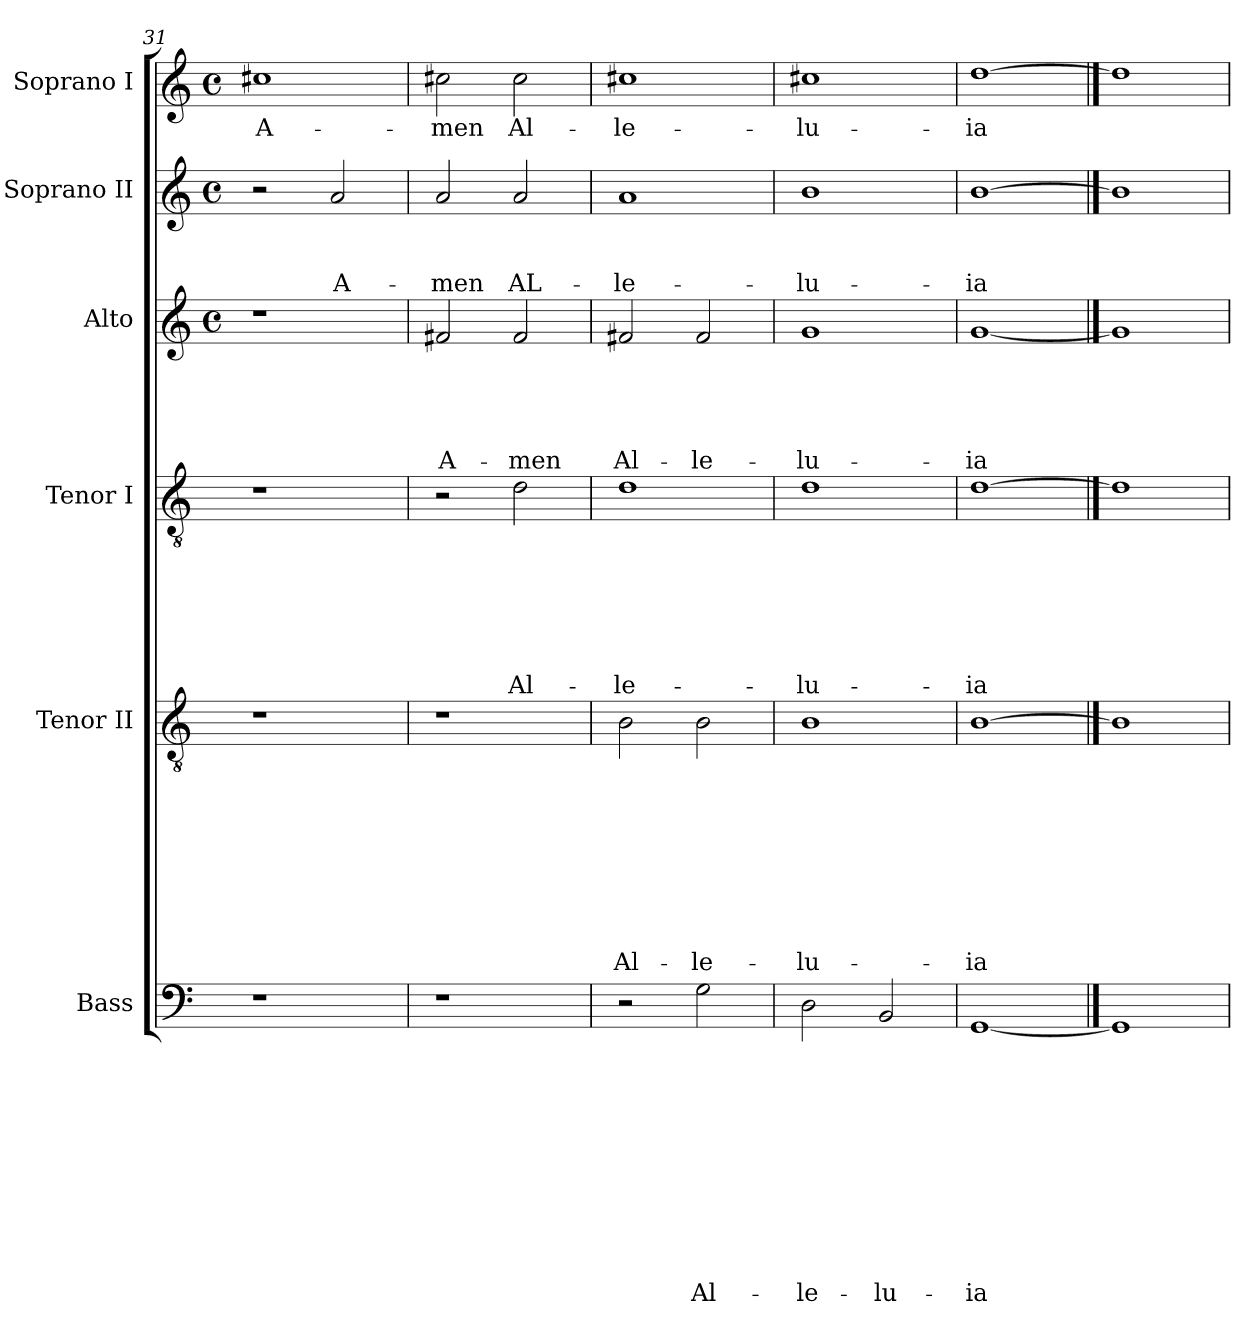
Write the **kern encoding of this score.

**kern	**text	**text	**text	**text	**text	**text	**text	**text	**text	**text	**text	**kern	**text	**text	**text	**text	**text	**text	**text	**text	**text	**kern	**text	**text	**text	**text	**text	**text	**text	**kern	**text	**text	**text	**text	**text	**kern	**text	**text	**text	**kern	**text
*part6	*part6	*part6	*part6	*part6	*part6	*part6	*part6	*part6	*part6	*part6	*part6	*part5	*part5	*part5	*part5	*part5	*part5	*part5	*part5	*part5	*part5	*part4	*part4	*part4	*part4	*part4	*part4	*part4	*part4	*part3	*part3	*part3	*part3	*part3	*part3	*part2	*part2	*part2	*part2	*part1	*part1
*staff6	*staff6	*staff6	*staff6	*staff6	*staff6	*staff6	*staff6	*staff6	*staff6	*staff6	*staff6	*staff5	*staff5	*staff5	*staff5	*staff5	*staff5	*staff5	*staff5	*staff5	*staff5	*staff4	*staff4	*staff4	*staff4	*staff4	*staff4	*staff4	*staff4	*staff3	*staff3	*staff3	*staff3	*staff3	*staff3	*staff2	*staff2	*staff2	*staff2	*staff1	*staff1
*I"Bass	*	*	*	*	*	*	*	*	*	*	*	*I"Tenor II	*	*	*	*	*	*	*	*	*	*I"Tenor I	*	*	*	*	*	*	*	*I"Alto	*	*	*	*	*	*I"Soprano II	*	*	*	*I"Soprano I	*
*I'B	*	*	*	*	*	*	*	*	*	*	*	*I'T II	*	*	*	*	*	*	*	*	*	*I'T I	*	*	*	*	*	*	*	*I'A	*	*	*	*	*	*I'S II	*	*	*	*I'S I	*
!!LO:LB:g=z
*clefF4	*	*	*	*	*	*	*	*	*	*	*	*clefGv2	*	*	*	*	*	*	*	*	*	*clefGv2	*	*	*	*	*	*	*	*clefG2	*	*	*	*	*	*clefG2	*	*	*	*clefG2	*
*k[]	*	*	*	*	*	*	*	*	*	*	*	*k[]	*	*	*	*	*	*	*	*	*	*k[]	*	*	*	*	*	*	*	*k[]	*	*	*	*	*	*k[]	*	*	*	*k[]	*
*C:	*	*	*	*	*	*	*	*	*	*	*	*C:	*	*	*	*	*	*	*	*	*	*C:	*	*	*	*	*	*	*	*C:	*	*	*	*	*	*C:	*	*	*	*C:	*
*	*	*	*	*	*	*	*	*	*	*	*	*	*	*	*	*	*	*	*	*	*	*	*	*	*	*	*	*	*	*M4/4	*	*	*	*	*	*M4/4	*	*	*	*M4/4	*
*	*	*	*	*	*	*	*	*	*	*	*	*	*	*	*	*	*	*	*	*	*	*	*	*	*	*	*	*	*	*met(c)	*	*	*	*	*	*met(c)	*	*	*	*met(c)	*
=31	=31	=31	=31	=31	=31	=31	=31	=31	=31	=31	=31	=31	=31	=31	=31	=31	=31	=31	=31	=31	=31	=31	=31	=31	=31	=31	=31	=31	=31	=31	=31	=31	=31	=31	=31	=31	=31	=31	=31	=31	=31
!	!	!	!	!	!	!	!	!	!	!	!	!	!	!	!	!	!	!	!	!	!	!	!	!	!	!	!	!	!	!	!	!	!	!	!	!	!	!	!	!	!LO:LY:b
1r	.	.	.	.	.	.	.	.	.	.	.	1r	.	.	.	.	.	.	.	.	.	1r	.	.	.	.	.	.	.	1r	.	.	.	.	.	2r	.	.	.	1cc#X	A-
!	!	!	!	!	!	!	!	!	!	!	!	!	!	!	!	!	!	!	!	!	!	!	!	!	!	!	!	!	!	!	!	!	!	!	!	!	!	!	!LO:LY:b	!	!
.	.	.	.	.	.	.	.	.	.	.	.	.	.	.	.	.	.	.	.	.	.	.	.	.	.	.	.	.	.	.	.	.	.	.	.	2a/	.	.	A-	.	.
=32	=32	=32	=32	=32	=32	=32	=32	=32	=32	=32	=32	=32	=32	=32	=32	=32	=32	=32	=32	=32	=32	=32	=32	=32	=32	=32	=32	=32	=32	=32	=32	=32	=32	=32	=32	=32	=32	=32	=32	=32	=32
!	!	!	!	!	!	!	!	!	!	!	!	!	!	!	!	!	!	!	!	!	!	!	!	!	!	!	!	!	!	!	!	!	!	!	!LO:LY:b	!	!	!	!LO:LY:b	!	!LO:LY:b
1r	.	.	.	.	.	.	.	.	.	.	.	1r	.	.	.	.	.	.	.	.	.	2r	.	.	.	.	.	.	.	2f#X/	.	.	.	.	A-	2a/	.	.	-men	2cc#X\	-men
!	!	!	!	!	!	!	!	!	!	!	!	!	!	!	!	!	!	!	!	!	!	!	!	!	!	!	!	!	!LO:LY:b	!	!	!	!	!	!LO:LY:b	!	!	!	!LO:LY:b	!	!LO:LY:b
.	.	.	.	.	.	.	.	.	.	.	.	.	.	.	.	.	.	.	.	.	.	2d\	.	.	.	.	.	.	Al-	2f#/	.	.	.	.	-men	2a/	.	.	AL-	2cc#\	Al-
=33	=33	=33	=33	=33	=33	=33	=33	=33	=33	=33	=33	=33	=33	=33	=33	=33	=33	=33	=33	=33	=33	=33	=33	=33	=33	=33	=33	=33	=33	=33	=33	=33	=33	=33	=33	=33	=33	=33	=33	=33	=33
!	!	!	!	!	!	!	!	!	!	!	!	!	!	!	!	!	!	!	!	!	!LO:LY:b	!	!	!	!	!	!	!	!LO:LY:b	!	!	!	!	!	!LO:LY:b	!	!	!	!LO:LY:b	!	!LO:LY:b
2r	.	.	.	.	.	.	.	.	.	.	.	2B\	.	.	.	.	.	.	.	.	Al-	1d	.	.	.	.	.	.	-le-	2f#X/	.	.	.	.	Al-	1a	.	.	-le-	1cc#X	-le-
!	!	!	!	!	!	!	!	!	!	!	!LO:LY:b	!	!	!	!	!	!	!	!	!	!LO:LY:b	!	!	!	!	!	!	!	!	!	!	!	!	!	!LO:LY:b	!	!	!	!	!	!
2G\	.	.	.	.	.	.	.	.	.	.	Al-	2B\	.	.	.	.	.	.	.	.	-le-	.	.	.	.	.	.	.	.	2f#/	.	.	.	.	-le-	.	.	.	.	.	.
=34	=34	=34	=34	=34	=34	=34	=34	=34	=34	=34	=34	=34	=34	=34	=34	=34	=34	=34	=34	=34	=34	=34	=34	=34	=34	=34	=34	=34	=34	=34	=34	=34	=34	=34	=34	=34	=34	=34	=34	=34	=34
!	!	!	!	!	!	!	!	!	!	!	!LO:LY:b	!	!	!	!	!	!	!	!	!	!LO:LY:b	!	!	!	!	!	!	!	!LO:LY:b	!	!	!	!	!	!LO:LY:b	!	!	!	!LO:LY:b	!	!LO:LY:b
2D\	.	.	.	.	.	.	.	.	.	.	-le-	1B	.	.	.	.	.	.	.	.	-lu-	1d	.	.	.	.	.	.	-lu-	1g	.	.	.	.	-lu-	1b	.	.	-lu-	1cc#X	-lu-
!	!	!	!	!	!	!	!	!	!	!	!LO:LY:b	!	!	!	!	!	!	!	!	!	!	!	!	!	!	!	!	!	!	!	!	!	!	!	!	!	!	!	!	!	!
2BB/	.	.	.	.	.	.	.	.	.	.	-lu-	.	.	.	.	.	.	.	.	.	.	.	.	.	.	.	.	.	.	.	.	.	.	.	.	.	.	.	.	.	.
=35	=35	=35	=35	=35	=35	=35	=35	=35	=35	=35	=35	=35	=35	=35	=35	=35	=35	=35	=35	=35	=35	=35	=35	=35	=35	=35	=35	=35	=35	=35	=35	=35	=35	=35	=35	=35	=35	=35	=35	=35	=35
!	!	!	!	!	!	!	!	!	!	!	!LO:LY:b:rj	!	!	!	!	!	!	!	!	!	!LO:LY:b:rj	!	!	!	!	!	!	!	!LO:LY:b:rj	!	!	!	!	!	!LO:LY:b:rj	!	!	!	!LO:LY:b:rj	!	!LO:LY:b:rj
[1GG	.	.	.	.	.	.	.	.	.	.	-ia	[1B	.	.	.	.	.	.	.	.	-ia	[1d	.	.	.	.	.	.	-ia	[1g	.	.	.	.	-ia	[1b	.	.	-ia	[1dd	-ia
==36	==36	==36	==36	==36	==36	==36	==36	==36	==36	==36	==36	==36	==36	==36	==36	==36	==36	==36	==36	==36	==36	==36	==36	==36	==36	==36	==36	==36	==36	==36	==36	==36	==36	==36	==36	==36	==36	==36	==36	==36	==36
1GG]	.	.	.	.	.	.	.	.	.	.	.	1B]	.	.	.	.	.	.	.	.	.	1d]	.	.	.	.	.	.	.	1g]	.	.	.	.	.	1b]	.	.	.	1dd]	.
=	=	=	=	=	=	=	=	=	=	=	=	=	=	=	=	=	=	=	=	=	=	=	=	=	=	=	=	=	=	=	=	=	=	=	=	=	=	=	=	=	=
*-	*-	*-	*-	*-	*-	*-	*-	*-	*-	*-	*-	*-	*-	*-	*-	*-	*-	*-	*-	*-	*-	*-	*-	*-	*-	*-	*-	*-	*-	*-	*-	*-	*-	*-	*-	*-	*-	*-	*-	*-	*-
